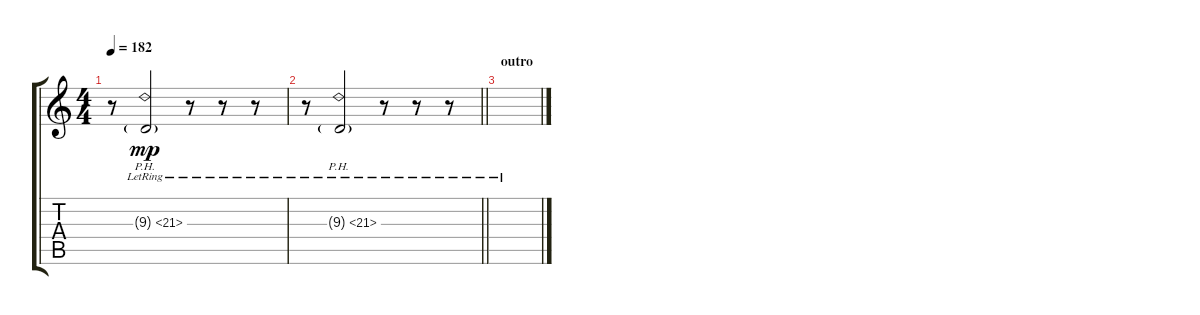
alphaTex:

\track "" {instrument electricpiano1}
\staff {score tabs}
\tuning (D4 A3 F3 C3 G2 C2) {hide}
\ts (4 4)
\tempo 182
\clef g2
\ks c
r.8{dy mp} 9.3{ph 12 g lr}.2 r.8 r.8 r.8 |
\barLineRight lightlight
r.8 9.3{ph 12 g lr}.2 r.8 r.8 r.8 |
\section ("" "outro")
